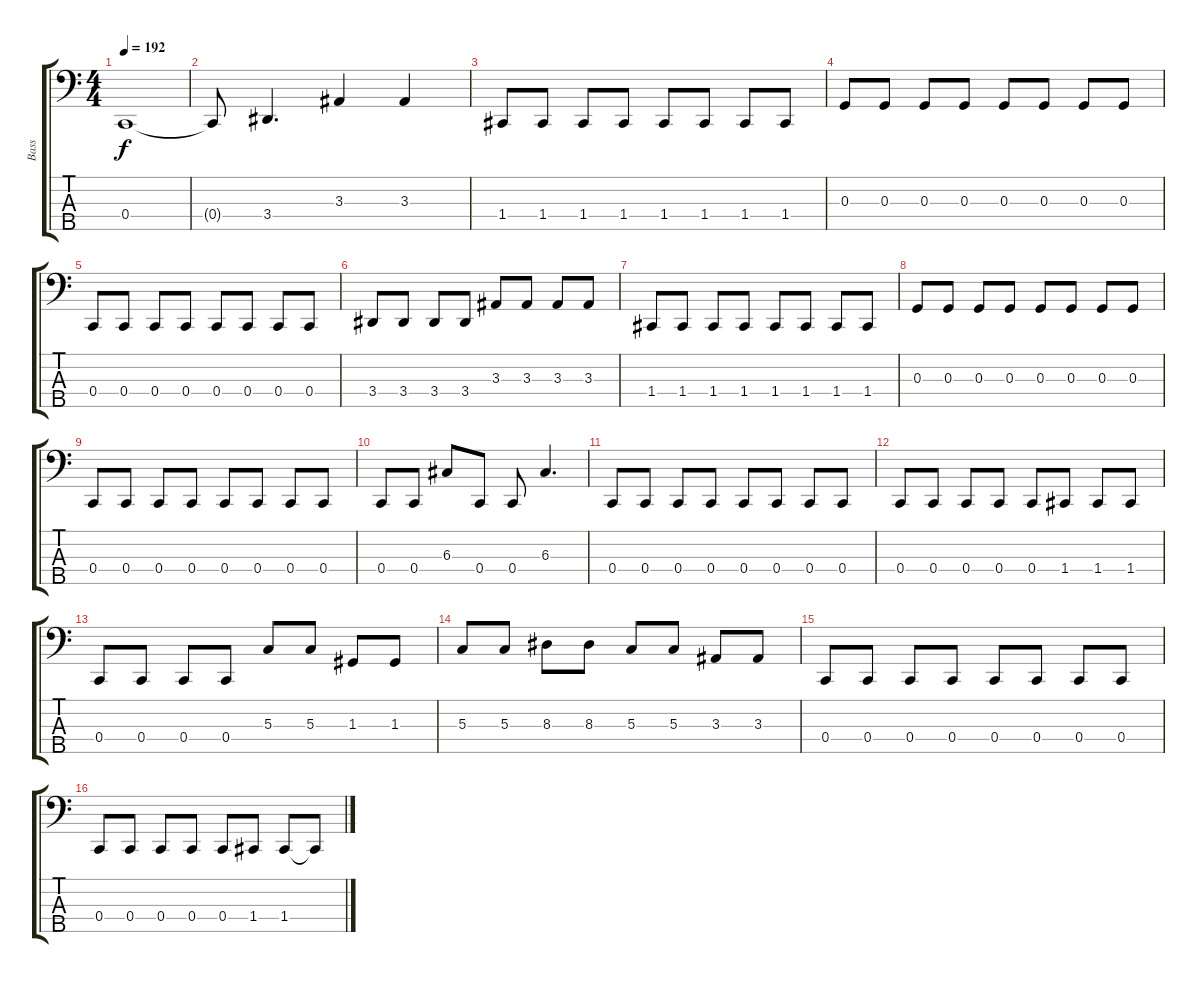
\track ("Bass" "Bass") {instrument electricbasspick}
\staff {score tabs}
\tuning (F2 C2 G1 C1 A0) {hide}
\ts (4 4)
\tempo 192
\clef f4
\ks c
0.4.1{dy f} |
0.4{t}.8 3.4.4{d} 3.3.4 3.3.4 |
1.4.8 1.4.8 1.4.8 1.4.8 1.4.8 1.4.8 1.4.8 1.4.8 |
0.3.8 0.3.8 0.3.8 0.3.8 0.3.8 0.3.8 0.3.8 0.3.8 |
0.4.8 0.4.8 0.4.8 0.4.8 0.4.8 0.4.8 0.4.8 0.4.8 |
3.4.8 3.4.8 3.4.8 3.4.8 3.3.8 3.3.8 3.3.8 3.3.8 |
1.4.8 1.4.8 1.4.8 1.4.8 1.4.8 1.4.8 1.4.8 1.4.8 |
0.3.8 0.3.8 0.3.8 0.3.8 0.3.8 0.3.8 0.3.8 0.3.8 |
0.4.8 0.4.8 0.4.8 0.4.8 0.4.8 0.4.8 0.4.8 0.4.8 |
0.4.8 0.4.8 6.3.8 0.4.8 0.4.8 6.3.4{d} |
0.4.8 0.4.8 0.4.8 0.4.8 0.4.8 0.4.8 0.4.8 0.4.8 |
0.4.8 0.4.8 0.4.8 0.4.8 0.4.8 1.4.8 1.4.8 1.4.8 |
0.4.8 0.4.8 0.4.8 0.4.8 5.3.8 5.3.8 1.3.8 1.3.8 |
5.3.8 5.3.8 8.3.8 8.3.8 5.3.8 5.3.8 3.3.8 3.3.8 |
0.4.8 0.4.8 0.4.8 0.4.8 0.4.8 0.4.8 0.4.8 0.4.8 |
0.4.8 0.4.8 0.4.8 0.4.8 0.4.8 1.4.8 1.4.8 1.4{t}.8
